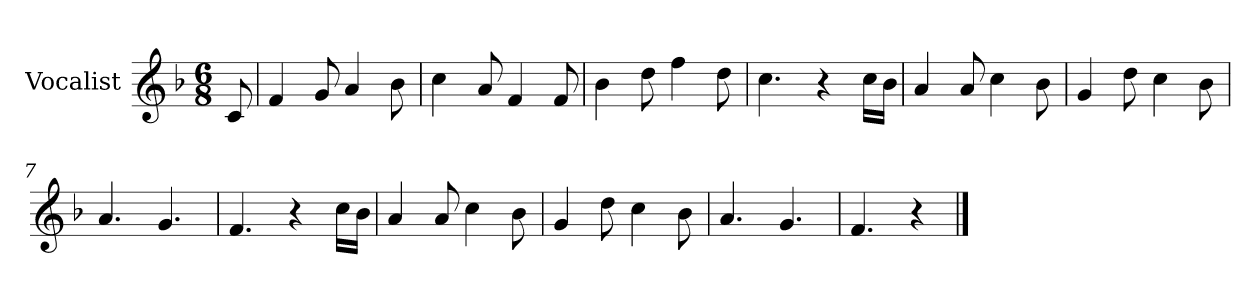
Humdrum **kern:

**kern
*part1
*staff1
*I"Vocalist
*k[b-]
*F:
*M6/8
=
8c
=1
4f
8g
4a
8b-
=2
4cc
8a
4f
8f
=3
4b-
8dd
4ff
8dd
=4
4.cc
4r
16ccLL
16b-JJ
=5
4a
8a
4cc
8b-
=6
4g
8dd
4cc
8b-
=7
4.a
4.g
=8
4.f
4r
16ccLL
16b-JJ
=9
4a
8a
4cc
8b-
=10
4g
8dd
4cc
8b-
=11
4.a
4.g
=12
4.f
4r
==
*-
